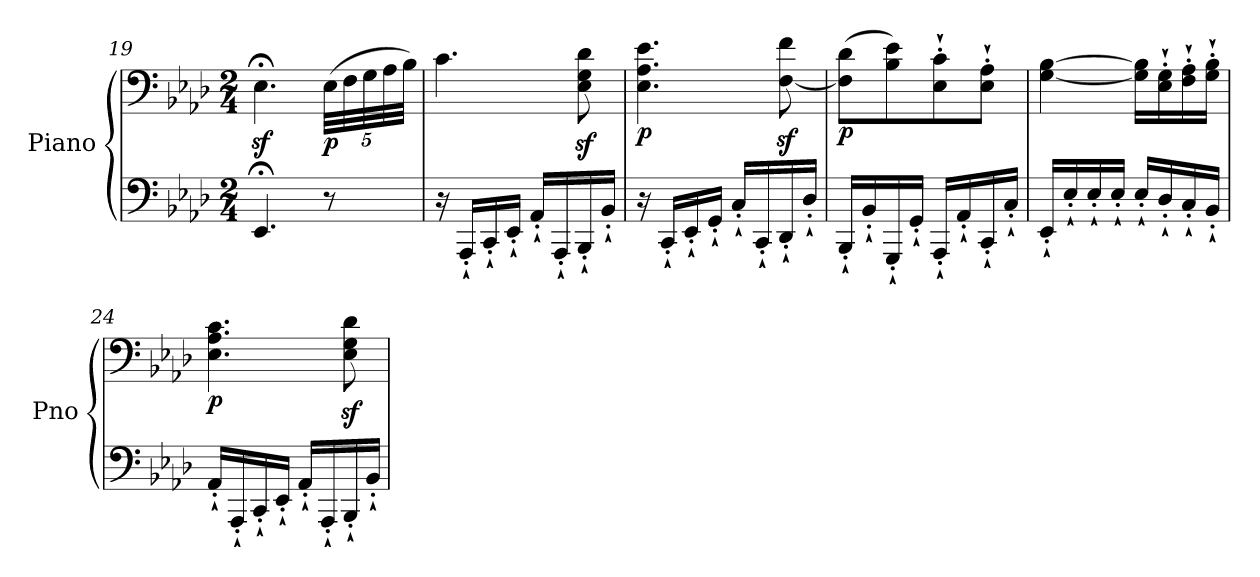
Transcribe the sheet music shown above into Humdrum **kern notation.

**kern	**kern	**dynam
*part1	*part1	*part1
*staff2	*staff1	*staff1/2
*I"Piano	*	*
*I'Pno	*	*
!!LO:LB:g=z
*clefF4	*clefF4	*
*k[b-e-a-d-]	*k[b-e-a-d-]	*
*M2/4	*M2/4	*
=19	=19	=19
4.EE-;</	4.E-z<;<\	.
*	*Xbrackettup	*
!	!	!LO:DY:b
8r	(40E-\LLL	p
.	40F\	.
.	40G\	.
.	40A-\	.
.	40B-\JJJ)	.
=20	=20	=20
16r	4.c\	.
16AAA-'`/LL	.	.
16CC'`/	.	.
16EE-'`/JJ	.	.
16AA-'`/LL	.	.
16AAA-'`/	.	.
16BBB-'`/	8E-\z< 8G\z< 8d-\z<	.
16BB-'`/JJ	.	.
=21	=21	=21
!	!	!LO:DY:b
16r	4.E-\ 4.A-\ 4.e-\	p
16CC'`/LL	.	.
16EE-'`/	.	.
16GG'`/JJ	.	.
16C'`/LL	.	.
16CC'`/	.	.
16DD-'`/	[8F\z< 8f\z<	.
16D-'`/JJ	.	.
=22	=22	=22
!	!	!LO:DY:b
16BBB-'`/LL	(8F\] 8d-\L	p
16BB-'`/	.	.
16GGG'`/	8B-\ 8e-\)	.
16GG'`/JJ	.	.
16AAA-'`/LL	8E-\'` 8c\'`	.
16AA-'`/	.	.
16CC'`/	8E-\'` 8A-\'`J	.
16C'`/JJ	.	.
=23	=23	=23
16EE-'`/LL	[4G\ [4B-\	.
16E-'`/	.	.
16E-'`/	.	.
16E-'`/JJ	.	.
16E-'`/LL	16G\] 16B-\]LL	.
16D-'`/	16E-\'` 16G\'`	.
16C'`/	16F\'` 16A-\'`	.
16BB-'`/JJ	16G\'` 16B-\'`JJ	.
!!LO:PB:g=z
=24	=24	=24
!	!	!LO:DY:b
16AA-'`/LL	4.E-\ 4.A-\ 4.c\	p
16AAA-'`/	.	.
16CC'`/	.	.
16EE-'`/JJ	.	.
16AA-'`/LL	.	.
16AAA-'`/	.	.
16BBB-'`/	8E-\z< 8G\z< 8d-\z<	.
16BB-'`/JJ	.	.
=	=	=
*-	*-	*-
